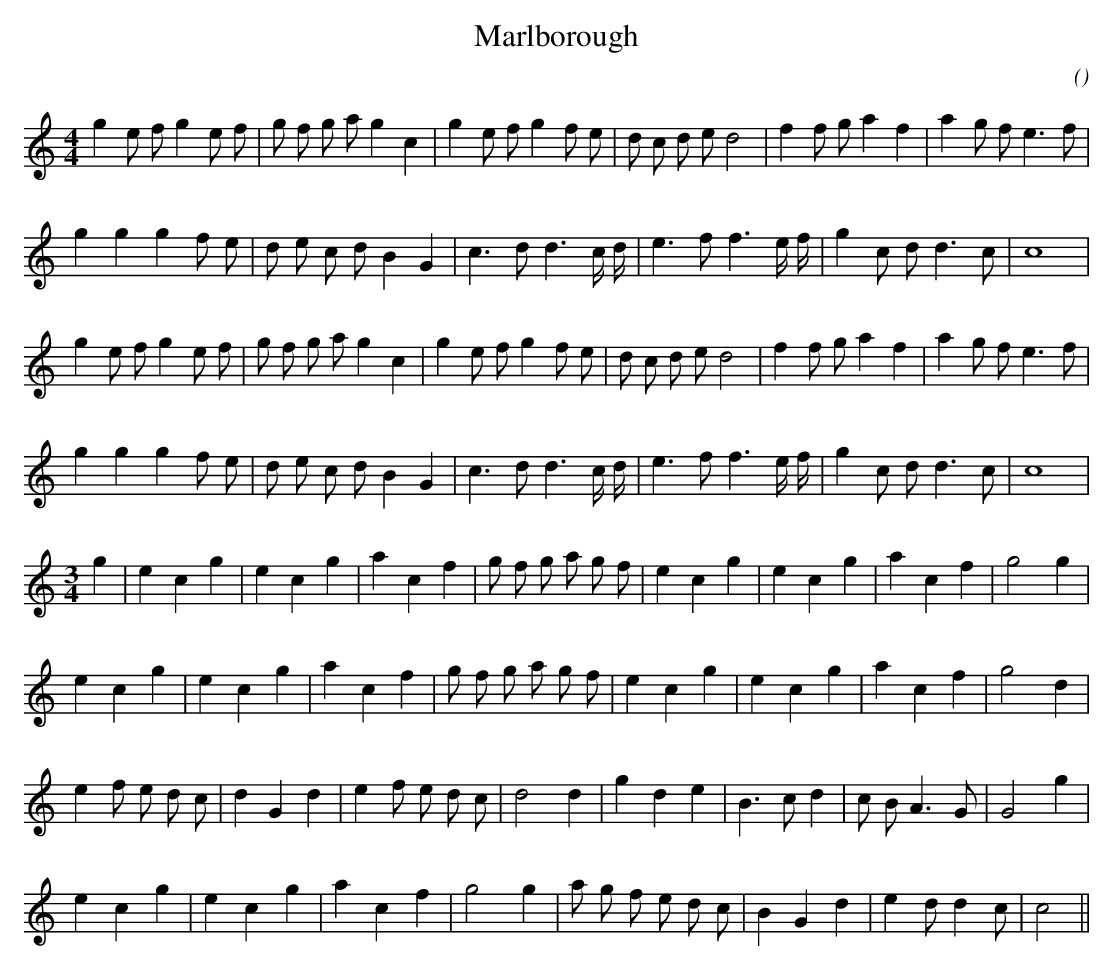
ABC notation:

X:1
T: Marlborough
C:
O:
M:4/4
K:C
K:C
M:4/4
L:1/16
g4 e2 f2 g4 e2 f2 |g2 f2 g2 a2 g4 c4 |g4 e2 f2 g4 f2 e2 |d2 c2 d2 e2 d8 |f4 f2 g2 a4 f4 |a4 g2 f2 e6 f2 |
g4 g4 g4 f2 e2 |d2 e2 c2 d2 B4 G4 |c6 d2 d6 c d |e6 f2 f6 e f |g4 c2 d2 d6 c2 |c16 |
g4 e2 f2 g4 e2 f2 |g2 f2 g2 a2 g4 c4 |g4 e2 f2 g4 f2 e2 |d2 c2 d2 e2 d8 |f4 f2 g2 a4 f4 |a4 g2 f2 e6 f2 |
g4 g4 g4 f2 e2 |d2 e2 c2 d2 B4 G4 |c6 d2 d6 c d |e6 f2 f6 e f |g4 c2 d2 d6 c2 |c16 |
M:3/4
L:1/16
g4 |e4 c4 g4 |e4 c4 g4 |a4 c4 f4 |g2 f2 g2 a2 g2 f2 |e4 c4 g4 |e4 c4 g4 |a4 c4 f4 |g8 g4 |
e4 c4 g4 |e4 c4 g4 |a4 c4 f4 |g2 f2 g2 a2 g2 f2 |e4 c4 g4 |e4 c4 g4 |a4 c4 f4 |g8 d4 |
e4 f2 e2 d2 c2 |d4 G4 d4 |e4 f2 e2 d2 c2 |d8 d4 |g4 d4 e4 |B6 c2 d4 |c2 B2 A6 G2 |G8 g4 |
e4 c4 g4 |e4 c4 g4 |a4 c4 f4 |g8 g4 |a2 g2 f2 e2 d2 c2 |B4 G4 d4 |e4 d2d4 c2 |c8 ||
